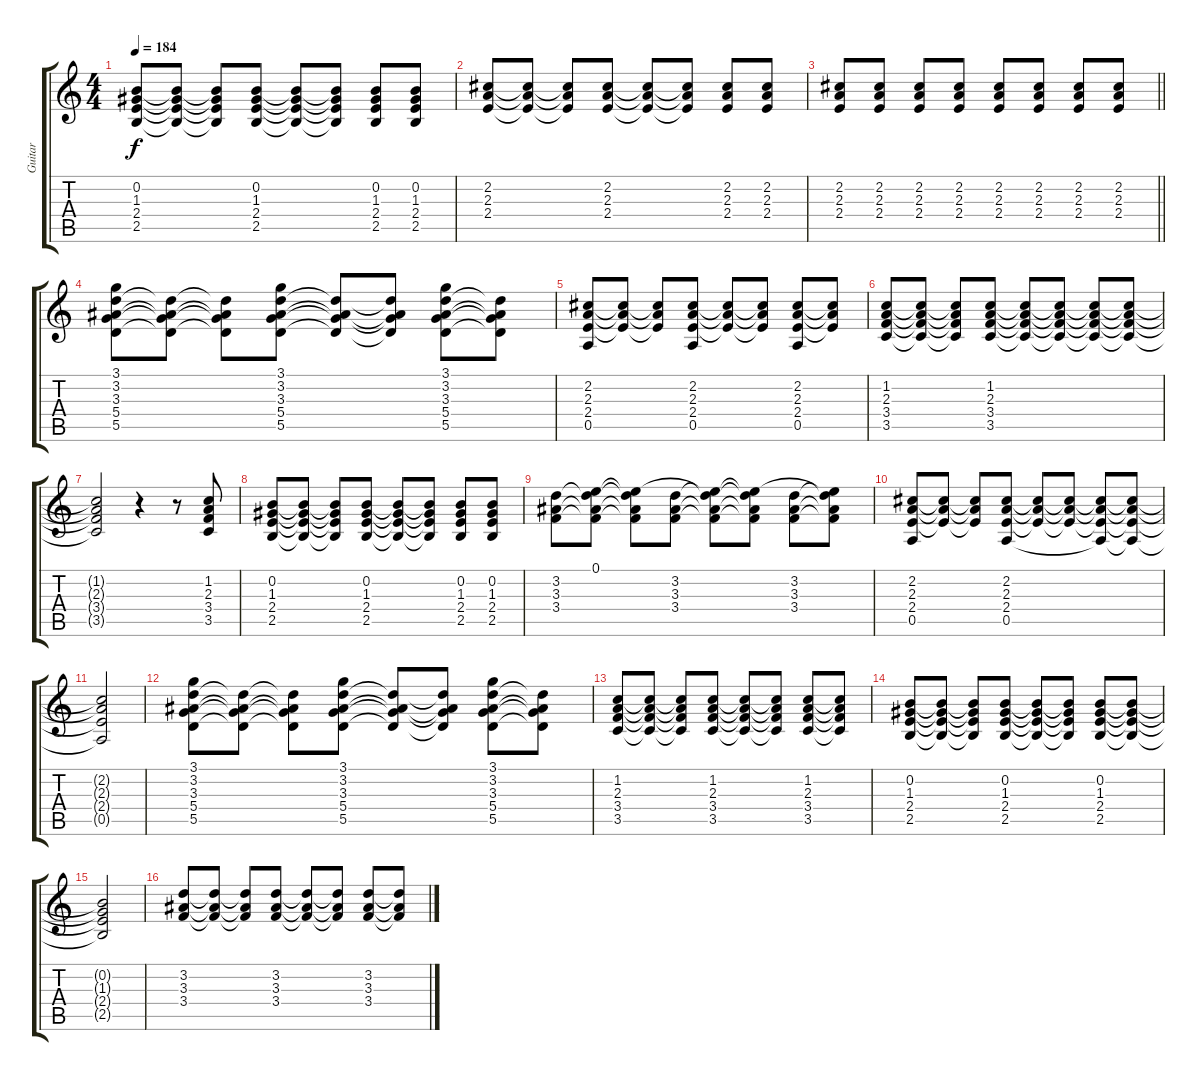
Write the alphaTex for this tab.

\track ("Guitar" "Guitar") {instrument electricguitarclean}
\staff {score tabs}
\tuning (E4 B3 G3 D3 A2 E2) {hide}
\ts (4 4)
\tempo 184
\clef g2
\ks c
(0.2 1.3 2.4 2.5).8{dy f} (0.2{t} 1.3{t} 2.4{t} 2.5{t}).8 (0.2{t} 1.3{t} 2.4{t} 2.5{t}).8 (0.2 1.3 2.4 2.5).8 (0.2{t} 1.3{t} 2.4{t} 2.5{t}).8 (0.2{t} 1.3{t} 2.4{t} 2.5{t}).8 (0.2 1.3 2.4 2.5).8 (0.2 1.3 2.4 2.5).8 |
(2.2 2.3 2.4).8 (2.2{t} 2.3{t} 2.4{t}).8 (2.2{t} 2.3{t} 2.4{t}).8 (2.2 2.3 2.4).8 (2.2{t} 2.3{t} 2.4{t}).8 (2.2{t} 2.3{t} 2.4{t}).8 (2.2 2.3 2.4).8 (2.2 2.3 2.4).8 |
\barLineRight lightlight
(2.2 2.3 2.4).8 (2.2 2.3 2.4).8 (2.2 2.3 2.4).8 (2.2 2.3 2.4).8 (2.2 2.3 2.4).8 (2.2 2.3 2.4).8 (2.2 2.3 2.4).8 (2.2 2.3 2.4).8 |
(3.1 3.2 3.3 5.4 5.5).8 (3.2{t} 3.3{t} 5.4{t} 5.5{t}).8 (3.2{t} 3.3{t} 5.4{t} 5.5{t}).8 (3.1 3.2 3.3 5.4 5.5).8 (3.2{t} 3.3{t} 5.4{t} 5.5{t}).8 (3.2{t} 3.3{t} 5.4{t} 5.5{t}).8 (3.1 3.2 3.3 5.4 5.5).8 (3.2{t} 3.3{t} 5.4{t} 5.5{t}).8 |
(2.2 2.3 2.4 0.5).8 (2.2{t} 2.3{t} 2.4{t}).8 (2.2{t} 2.3{t} 2.4{t}).8 (2.2 2.3 2.4 0.5).8 (2.2{t} 2.3{t} 2.4{t}).8 (2.2{t} 2.3{t} 2.4{t}).8 (2.2 2.3 2.4 0.5).8 (2.2{t} 2.3{t} 2.4{t}).8 |
(1.2 2.3 3.4 3.5).8 (1.2{t} 2.3{t} 3.4{t} 3.5{t}).8 (1.2{t} 2.3{t} 3.4{t} 3.5{t}).8 (1.2 2.3 3.4 3.5).8 (1.2{t} 2.3{t} 3.4{t} 3.5{t}).8 (1.2{t} 2.3{t} 3.4{t} 3.5{t}).8 (1.2{t} 2.3{t} 3.4{t} 3.5{t}).8 (1.2{t} 2.3{t} 3.4{t} 3.5{t}).8 |
(1.2{t} 2.3{t} 3.4{t} 3.5{t}).2 r.4 r.8 (1.2 2.3 3.4 3.5).8 |
(0.2 1.3 2.4 2.5).8 (0.2{t} 1.3{t} 2.4{t} 2.5{t}).8 (0.2{t} 1.3{t} 2.4{t} 2.5{t}).8 (0.2 1.3 2.4 2.5).8 (0.2{t} 1.3{t} 2.4{t} 2.5{t}).8 (0.2{t} 1.3{t} 2.4{t} 2.5{t}).8 (0.2 1.3 2.4 2.5).8 (0.2 1.3 2.4 2.5).8 |
(3.2 3.3 3.4).8 (0.1 3.2{t} 3.3{t} 3.4{t}).8 (0.1{t} 3.2{t} 3.3{t} 3.4{t}).8 (3.2 3.3 3.4).8 (0.1{t} 3.2{t} 3.3{t} 3.4{t}).8 (0.1{t} 3.2{t} 3.3{t} 3.4{t}).8 (3.2 3.3 3.4).8 (0.1{t} 3.2{t} 3.3{t} 3.4{t}).8 |
(2.2 2.3 2.4 0.5).8 (2.2{t} 2.3{t} 2.4{t}).8 (2.2{t} 2.3{t} 2.4{t}).8 (2.2 2.3 2.4 0.5).8 (2.2{t} 2.3{t} 2.4{t}).8 (2.2{t} 2.3{t} 2.4{t}).8 (2.2{t} 2.3{t} 2.4{t} 0.5{t}).8 (2.2{t} 2.3{t} 2.4{t} 0.5{t}).8 |
(2.2{t} 2.3{t} 2.4{t} 0.5{t}).2 |
(3.1 3.2 3.3 5.4 5.5).8 (3.2{t} 3.3{t} 5.4{t} 5.5{t}).8 (3.2{t} 3.3{t} 5.4{t} 5.5{t}).8 (3.1 3.2 3.3 5.4 5.5).8 (3.2{t} 3.3{t} 5.4{t} 5.5{t}).8 (3.2{t} 3.3{t} 5.4{t} 5.5{t}).8 (3.1 3.2 3.3 5.4 5.5).8 (3.2{t} 3.3{t} 5.4{t} 5.5{t}).8 |
(1.2 2.3 3.4 3.5).8 (1.2{t} 2.3{t} 3.4{t} 3.5{t}).8 (1.2{t} 2.3{t} 3.4{t} 3.5{t}).8 (1.2 2.3 3.4 3.5).8 (1.2{t} 2.3{t} 3.4{t} 3.5{t}).8 (1.2{t} 2.3{t} 3.4{t} 3.5{t}).8 (1.2 2.3 3.4 3.5).8 (1.2{t} 2.3{t} 3.4{t} 3.5{t}).8 |
(0.2 1.3 2.4 2.5).8 (0.2{t} 1.3{t} 2.4{t} 2.5{t}).8 (0.2{t} 1.3{t} 2.4{t} 2.5{t}).8 (0.2 1.3 2.4 2.5).8 (0.2{t} 1.3{t} 2.4{t} 2.5{t}).8 (0.2{t} 1.3{t} 2.4{t} 2.5{t}).8 (0.2 1.3 2.4 2.5).8 (0.2{t} 1.3{t} 2.4{t} 2.5{t}).8 |
(0.2{t} 1.3{t} 2.4{t} 2.5{t}).2 |
(3.2 3.3 3.4).8 (3.2{t} 3.3{t} 3.4{t}).8 (3.2{t} 3.3{t} 3.4{t}).8 (3.2 3.3 3.4).8 (3.2{t} 3.3{t} 3.4{t}).8 (3.2{t} 3.3{t} 3.4{t}).8 (3.2 3.3 3.4).8 (3.2{t} 3.3{t} 3.4{t}).8
